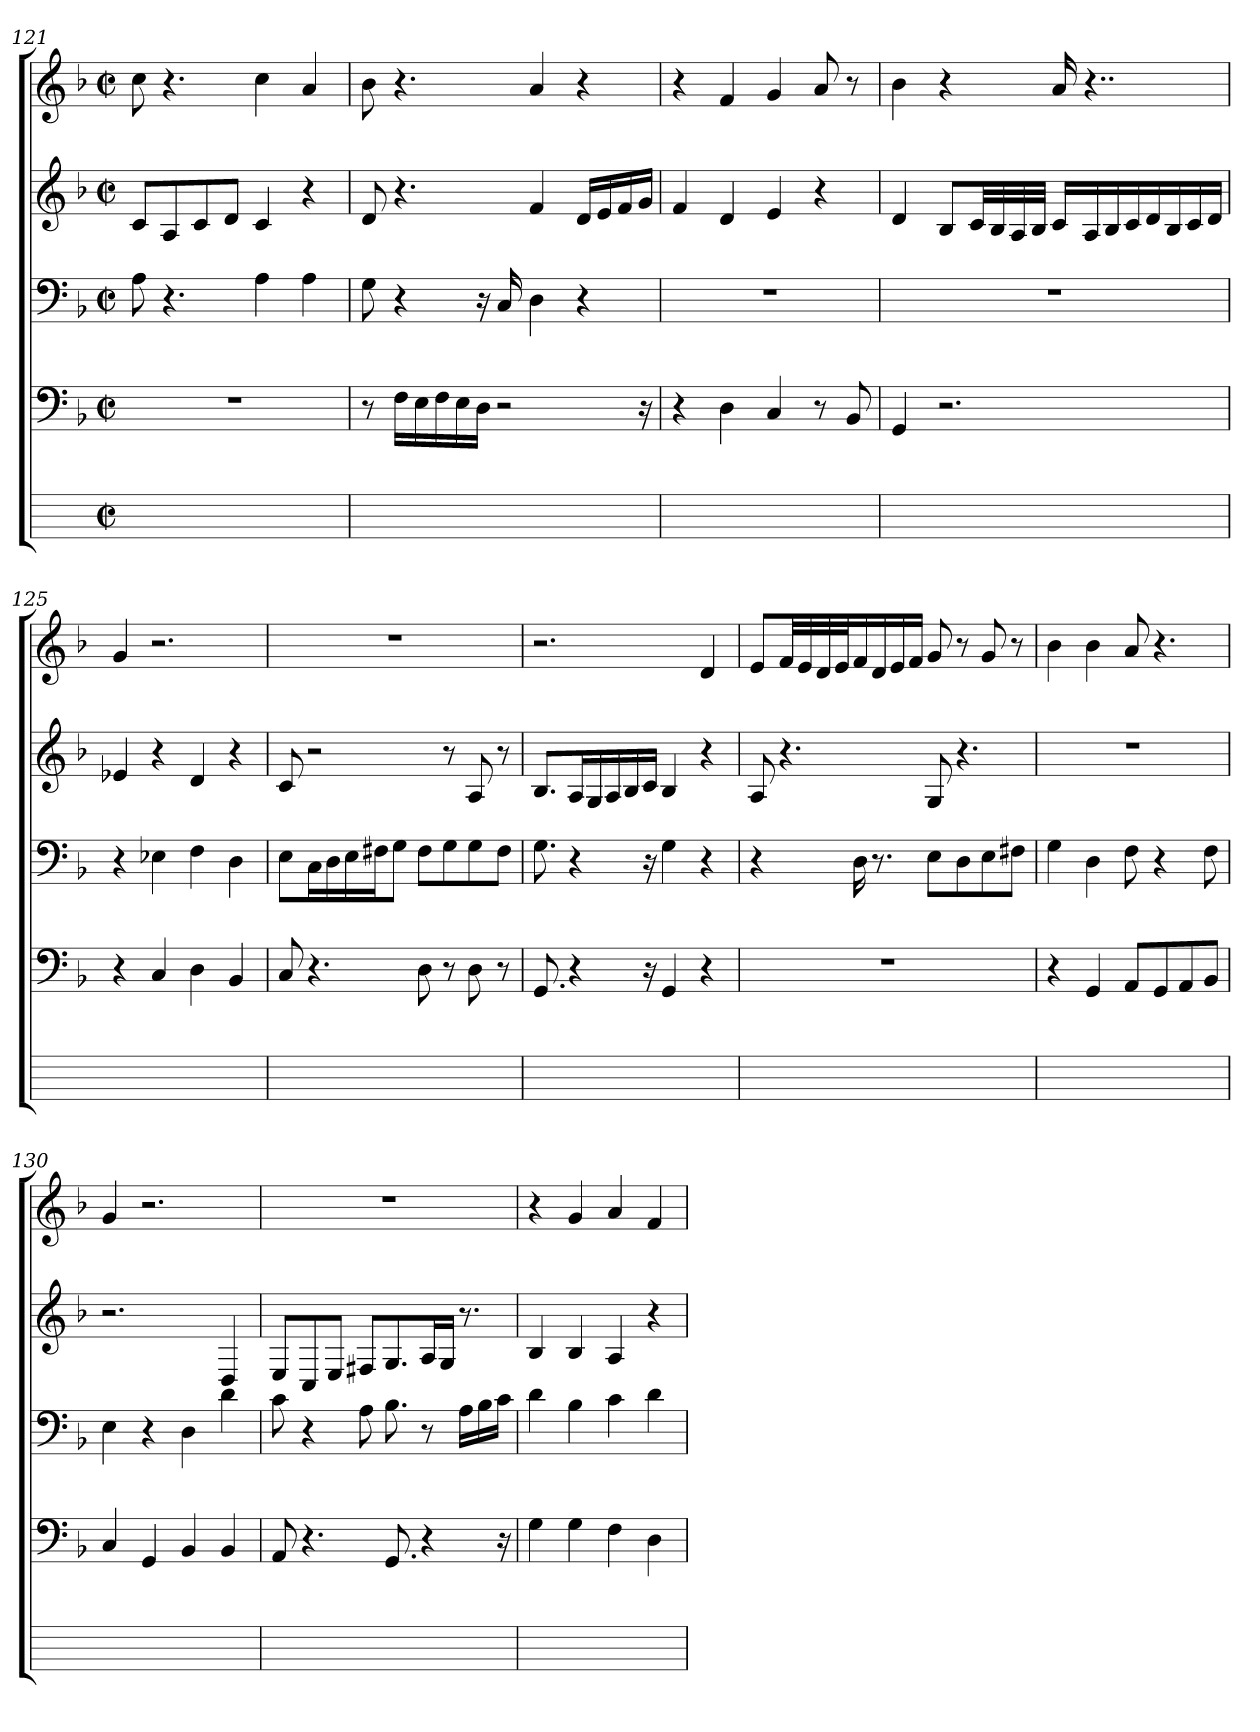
**kern	**kern	**kern	**kern	**kern
*part5	*part4	*part3	*part2	*part1
*staff5	*staff4	*staff3	*staff2	*staff1
*	*clefF4	*clefF4	*clefG2	*clefG2
*	*k[b-]	*k[b-]	*k[b-]	*k[b-]
*	*F:	*F:	*F:	*F:
*M2/2	*M2/2	*M2/2	*M2/2	*M2/2
*met(c|)	*met(c|)	*met(c|)	*met(c|)	*met(c|)
=121	=121	=121	=121	=121
1ryy	1r	8A	8cL	8cc
.	.	4.r	8Ai	4.r
.	.	.	8ci	.
.	.	.	8diJ	.
.	.	4Aj	4cj	4ccj
.	.	4A	4r	4a
=122	=122	=122	=122	=122
1ryy	8r	8G	8d	8b-
.	16FiLL	4r	4.r	4.r
.	16Ei	.	.	.
.	16Fi	.	.	.
.	16Ei	.	.	.
.	16DjJJ	16r	.	.
.	2r	16Ci	.	.
.	.	4D	4f	4a
.	.	4r	16dZLL	4r
.	.	.	16ei	.
.	.	.	16fi	.
.	16r	.	16giJJ	.
=123	=123	=123	=123	=123
1ryy	4r	1r	4fj	4r
.	4D	.	4d	4f
.	4C	.	4eV	4g
.	8r	.	4r	8a
.	8BB-	.	.	8r
=124	=124	=124	=124	=124
1ryy	4GG	1r	4d	4b-
.	2.r	.	8B-L	4r
.	.	.	32ciLL	.
.	.	.	32B-i	.
.	.	.	32Ai	.
.	.	.	32B-iJJJ	.
.	.	.	16cLL	16a
.	.	.	16Ai	4..r
.	.	.	16B-i	.
.	.	.	16ci	.
.	.	.	16d	.
.	.	.	16B-i	.
.	.	.	16ci	.
.	.	.	16diJJ	.
=125	=125	=125	=125	=125
1ryy	4r	4r	4e-X	4g
.	4C	4E-X	4r	2.r
.	4D	4F	4d	.
.	4BB-	4D	4r	.
=126	=126	=126	=126	=126
1ryy	8C	8EL	8c	1r
.	4.r	16CiL	2r	.
.	.	16Di	.	.
.	.	16Ej	.	.
.	.	16F#XiJ	.	.
.	.	8GiJ	.	.
.	8D	8F#ZL	.	.
.	8r	8Gj	8r	.
.	8Dj	8GZ	8A	.
.	8r	8F#jJ	8r	.
=127	=127	=127	=127	=127
1ryy	8.GG	8.G	8.B-L	2.r
.	4r	4r	16AiL	.
.	.	.	16G	.
.	.	.	16Ai	.
.	.	.	16B-i	.
.	16r	16r	16ciJJ	.
.	4GGj	4Gj	4B-	.
.	4r	4r	4r	4d
=128	=128	=128	=128	=128
1ryy	1r	4r	8A	8eL
.	.	.	4.r	32fiLL
.	.	.	.	32ei
.	.	.	.	32di
.	.	.	.	32eiJ
.	.	16D	.	16f
.	.	8.r	.	16di
.	.	.	.	16ei
.	.	.	.	16fiJJ
.	.	8EL	8G	8g
.	.	8Di	4.r	8r
.	.	8Ej	.	8g
.	.	8F#XVJ	.	8r
=129	=129	=129	=129	=129
1ryy	4r	4G	1r	4b-
.	4GG	4D	.	4b-
.	8AAL	8F	.	8a
.	8GGi	4r	.	4.r
.	8AAj	.	.	.
.	8BB-J	8Fj	.	.
=130	=130	=130	=130	=130
1ryy	4C	4E	2.r	4g
.	4GG	4r	.	2.r
.	4BB-	4D	.	.
.	4BB-	4d	4D	.
=131	=131	=131	=131	=131
1ryy	8AA	8c	8EL	1r
.	4.r	4r	8Ci	.
.	.	.	8EjJ	.
.	.	8Aj	8F#XVL	.
.	8.GG	8.B-	8.G	.
.	4r	8r	16AiL	.
.	.	.	16GJJ	.
.	.	16AiLL	8.r	.
.	.	16B-j	.	.
.	16r	16ciJJ	.	.
=132	=132	=132	=132	=132
1ryy	4G	4d	4B-	4r
.	4Gj	4B-	4B-	4g
.	4F	4c	4A	4a
.	4D	4d	4r	4f
=	=	=	=	=
*-	*-	*-	*-	*-
